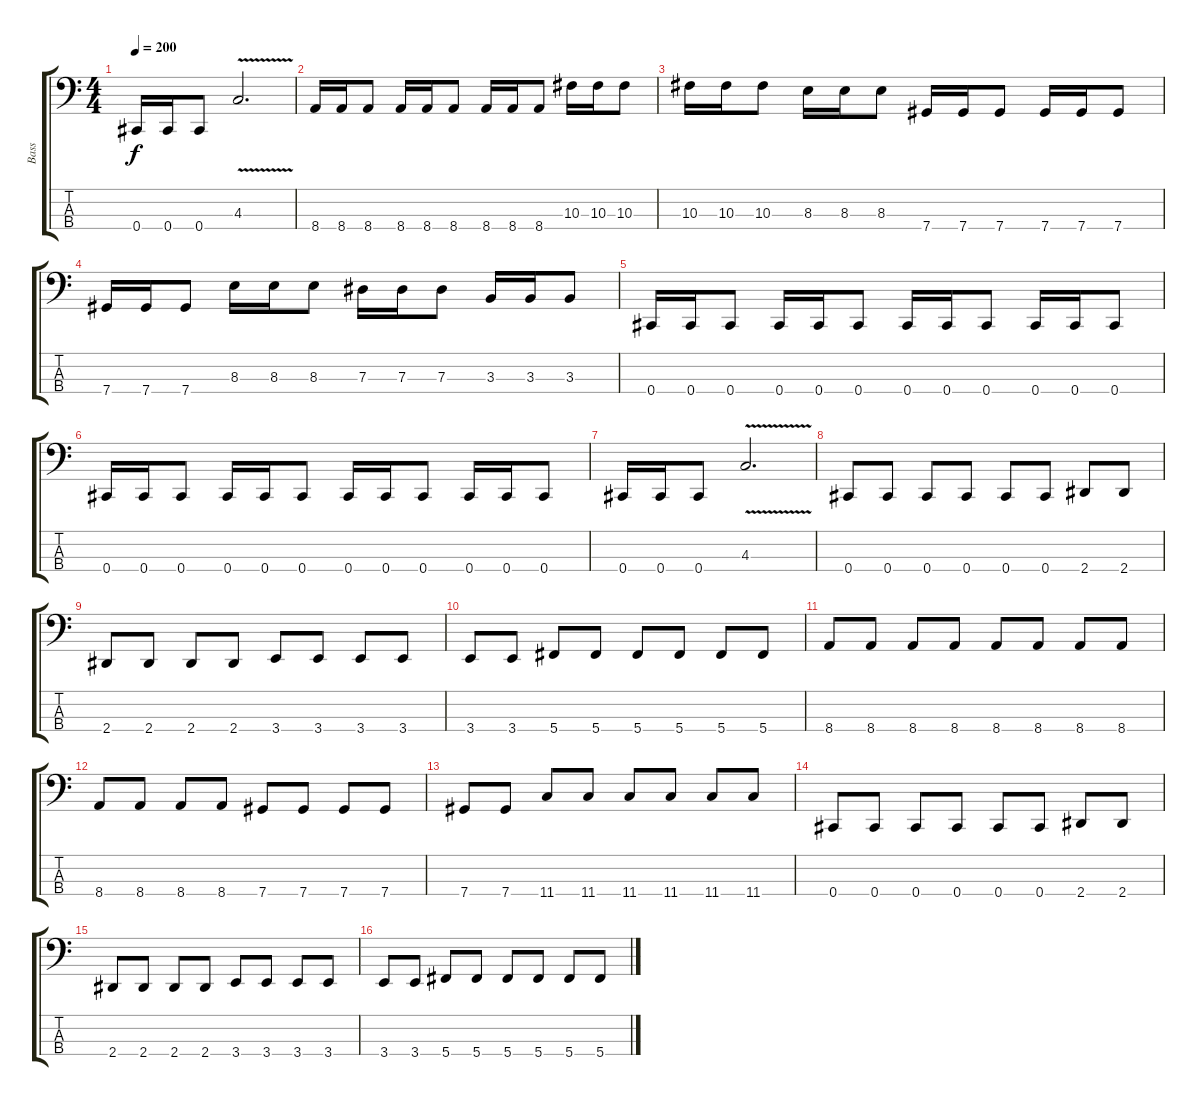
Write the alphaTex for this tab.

\track ("Bass" "Bass") {instrument electricbassfinger}
\staff {score tabs}
\tuning (Gb2 Db2 Ab1 Db1) {hide}
\ts (4 4)
\tempo 200
\clef f4
\ks c
0.4.16{dy f} 0.4.16 0.4.8 4.3{v}.2{d} |
8.4.16 8.4.16 8.4.8 8.4.16 8.4.16 8.4.8 8.4.16 8.4.16 8.4.8 10.3.16 10.3.16 10.3.8 |
10.3.16 10.3.16 10.3.8 8.3.16 8.3.16 8.3.8 7.4.16 7.4.16 7.4.8 7.4.16 7.4.16 7.4.8 |
7.4.16 7.4.16 7.4.8 8.3.16 8.3.16 8.3.8 7.3.16 7.3.16 7.3.8 3.3.16 3.3.16 3.3.8 |
0.4.16 0.4.16 0.4.8 0.4.16 0.4.16 0.4.8 0.4.16 0.4.16 0.4.8 0.4.16 0.4.16 0.4.8 |
0.4.16 0.4.16 0.4.8 0.4.16 0.4.16 0.4.8 0.4.16 0.4.16 0.4.8 0.4.16 0.4.16 0.4.8 |
0.4.16 0.4.16 0.4.8 4.3{v}.2{d} |
0.4.8 0.4.8 0.4.8 0.4.8 0.4.8 0.4.8 2.4.8 2.4.8 |
2.4.8 2.4.8 2.4.8 2.4.8 3.4.8 3.4.8 3.4.8 3.4.8 |
3.4.8 3.4.8 5.4.8 5.4.8 5.4.8 5.4.8 5.4.8 5.4.8 |
8.4.8 8.4.8 8.4.8 8.4.8 8.4.8 8.4.8 8.4.8 8.4.8 |
8.4.8 8.4.8 8.4.8 8.4.8 7.4.8 7.4.8 7.4.8 7.4.8 |
7.4.8 7.4.8 11.4.8 11.4.8 11.4.8 11.4.8 11.4.8 11.4.8 |
0.4.8 0.4.8 0.4.8 0.4.8 0.4.8 0.4.8 2.4.8 2.4.8 |
2.4.8 2.4.8 2.4.8 2.4.8 3.4.8 3.4.8 3.4.8 3.4.8 |
3.4.8 3.4.8 5.4.8 5.4.8 5.4.8 5.4.8 5.4.8 5.4.8
